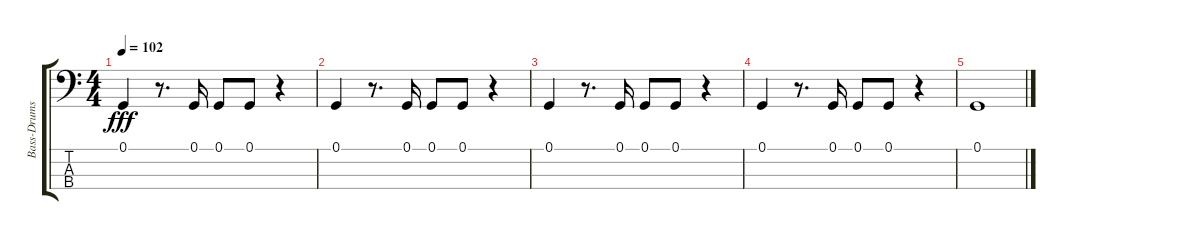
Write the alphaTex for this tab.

\track ("Bass-Drums" "Bass-Drums") {instrument synthdrum}
\staff {score tabs}
\tuning (G2 D2 A1 E1) {hide}
\ts (4 4)
\tempo 102
\clef f4
\ks c
0.1.4{dy fff} r.8{d} 0.1.16 0.1.8 0.1.8 r.4 |
0.1.4 r.8{d} 0.1.16 0.1.8 0.1.8 r.4 |
0.1.4 r.8{d} 0.1.16 0.1.8 0.1.8 r.4 |
0.1.4 r.8{d} 0.1.16 0.1.8 0.1.8 r.4 |
0.1.1
